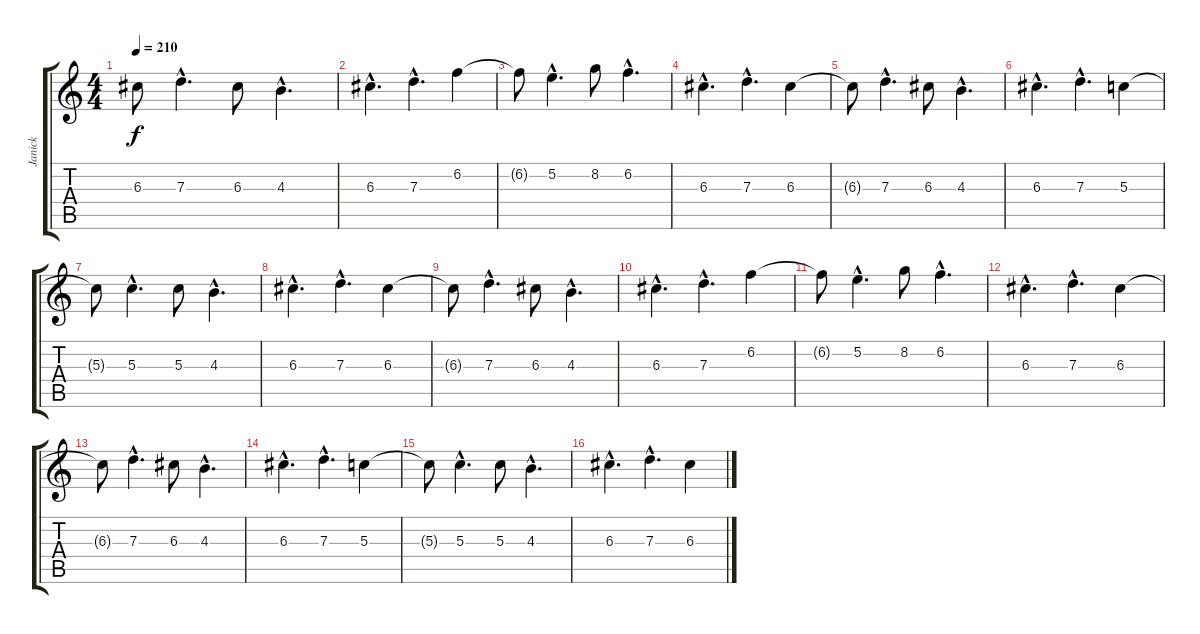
\track ("Janick" "Janick") {instrument distortionguitar}
\staff {score tabs}
\tuning (E4 B3 G3 D3 A2 E2) {hide}
\ts (4 4)
\tempo 210
\clef g2
\ks c
6.3{t}.8{dy f} 7.3{hac}.4{d} 6.3.8 4.3{hac}.4{d} |
6.3{hac}.4{d} 7.3{hac}.4{d} 6.2.4 |
6.2{t}.8 5.2{hac}.4{d} 8.2.8 6.2{hac}.4{d} |
6.3{hac}.4{d} 7.3{hac}.4{d} 6.3.4 |
6.3{t}.8 7.3{hac}.4{d} 6.3.8 4.3{hac}.4{d} |
6.3{hac}.4{d} 7.3{hac}.4{d} 5.3.4 |
5.3{t}.8 5.3{hac}.4{d} 5.3.8 4.3{hac}.4{d} |
6.3{hac}.4{d} 7.3{hac}.4{d} 6.3.4 |
6.3{t}.8 7.3{hac}.4{d} 6.3.8 4.3{hac}.4{d} |
6.3{hac}.4{d} 7.3{hac}.4{d} 6.2.4 |
6.2{t}.8 5.2{hac}.4{d} 8.2.8 6.2{hac}.4{d} |
6.3{hac}.4{d} 7.3{hac}.4{d} 6.3.4 |
6.3{t}.8 7.3{hac}.4{d} 6.3.8 4.3{hac}.4{d} |
6.3{hac}.4{d} 7.3{hac}.4{d} 5.3.4 |
5.3{t}.8 5.3{hac}.4{d} 5.3.8 4.3{hac}.4{d} |
6.3{hac}.4{d} 7.3{hac}.4{d} 6.3.4
